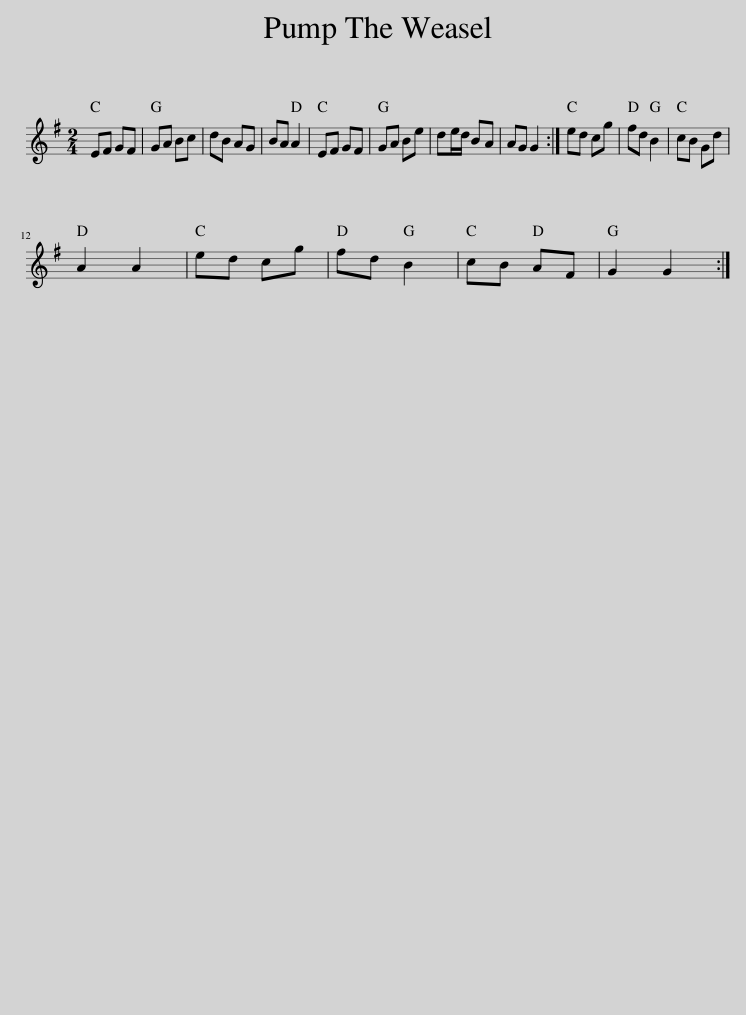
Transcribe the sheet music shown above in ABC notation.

X:1
L:1/8
M:2/4
I:linebreak $
K:G
V:1 treble
V:1
 EF GF | GA Bc | dB AG | BA A2 | EF GF | %5
 GA Be | de/d/ BA | AG G2 :| ed cg | fd B2 | %10
 cB Gd |$ A2 A2 | ed cg | fd B2 | cB AF | %15
 G2 G2 :| %16
